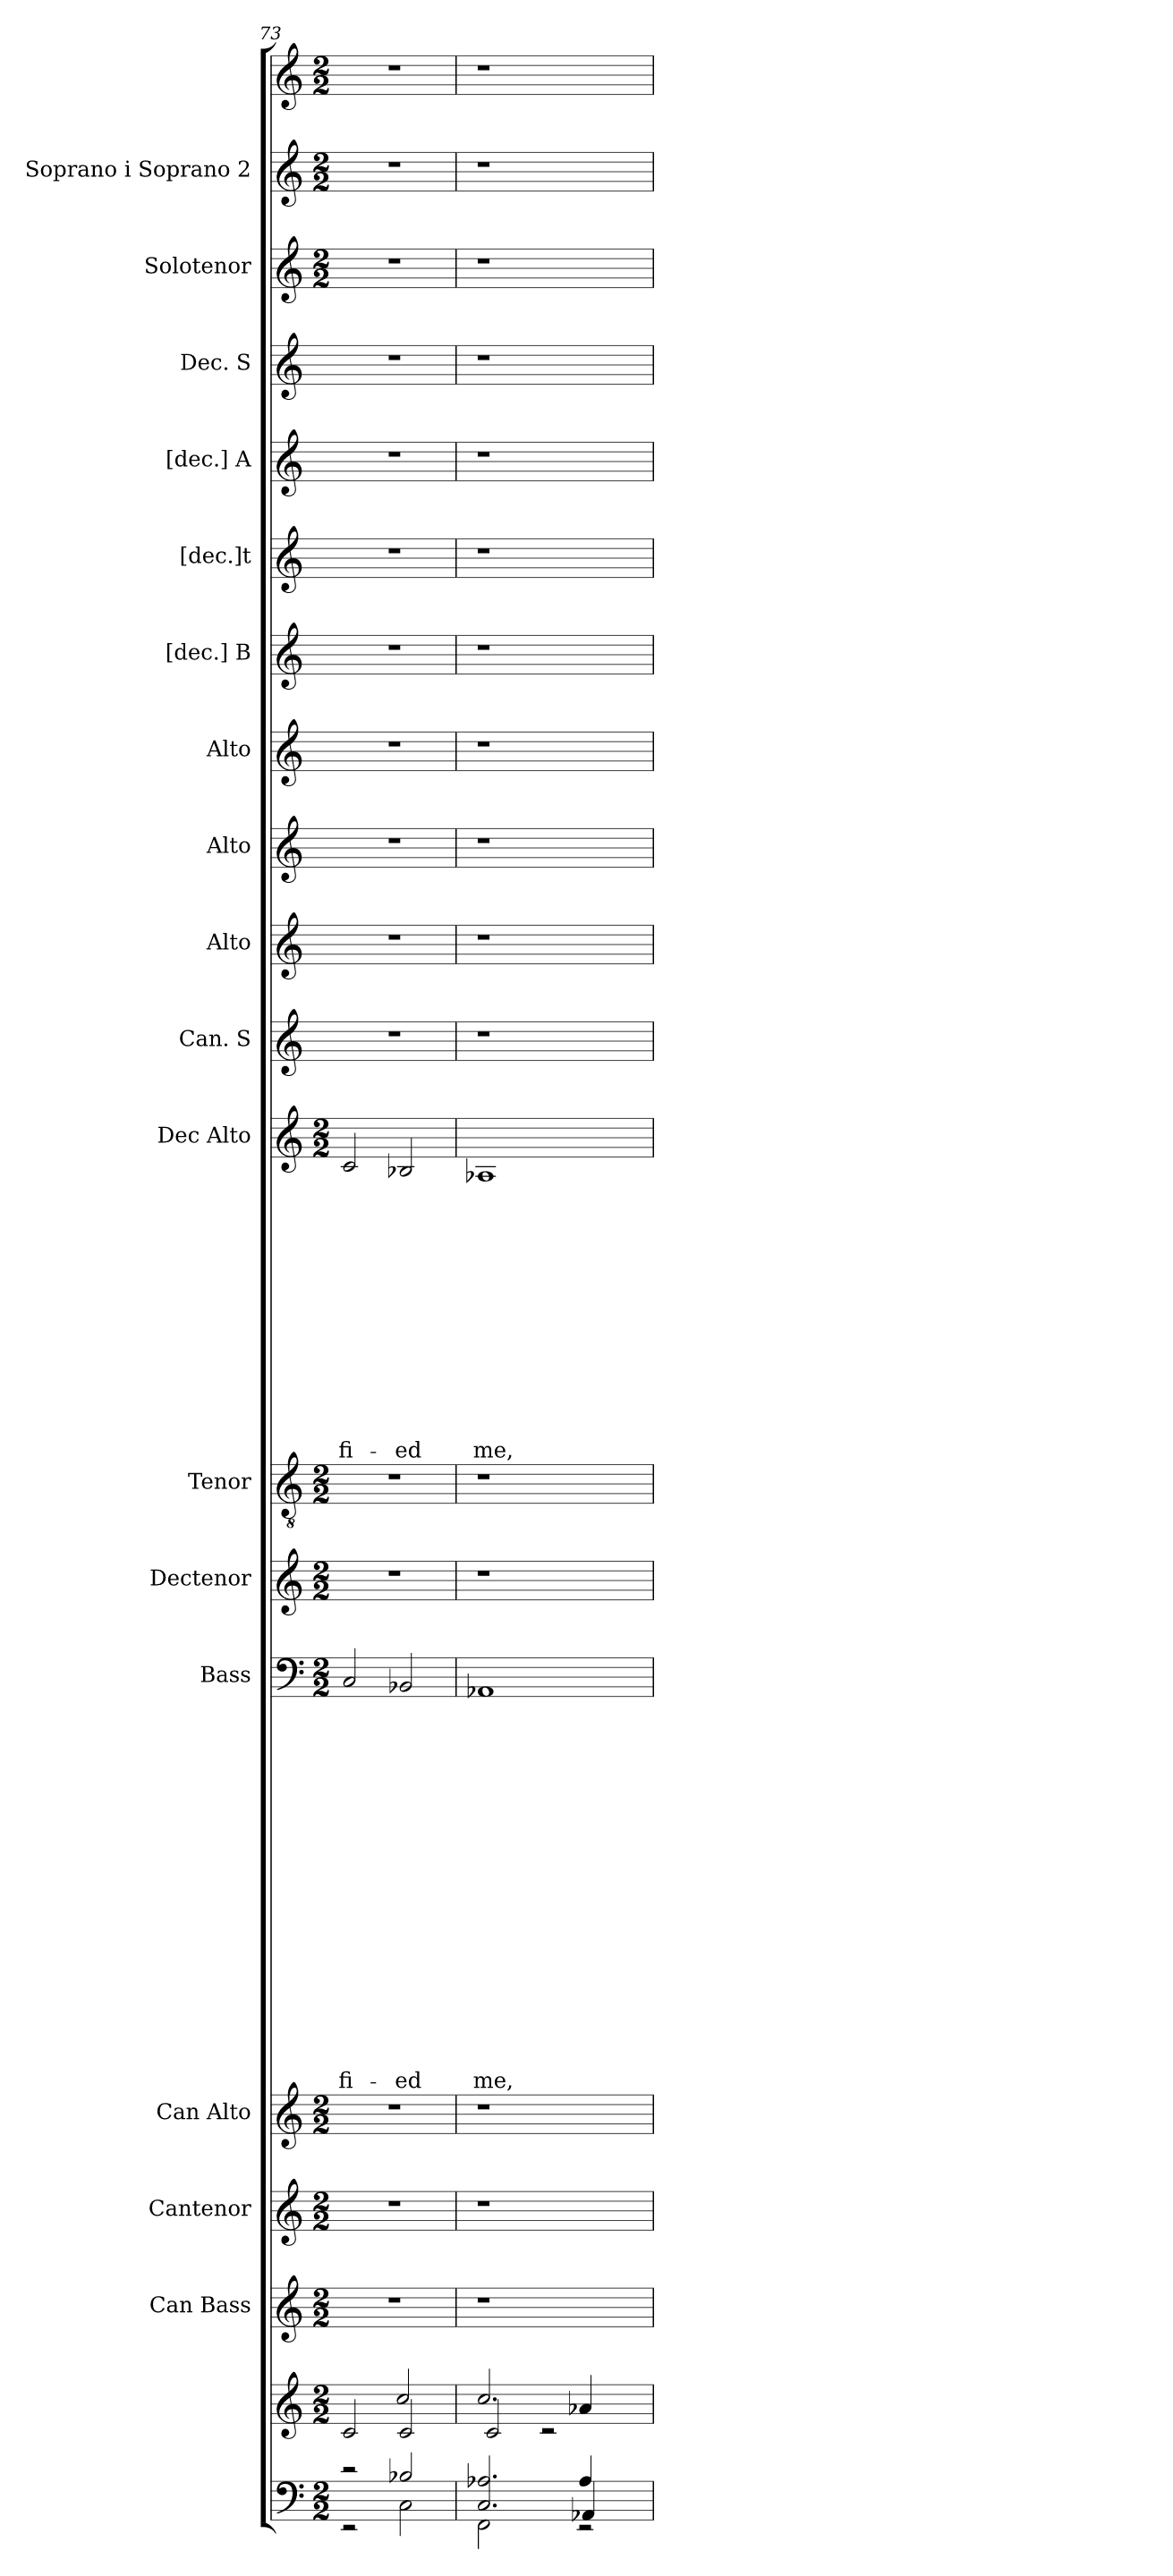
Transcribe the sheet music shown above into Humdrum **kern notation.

**kern	**kern	**kern	**kern	**kern	**kern	**text	**text	**text	**text	**text	**text	**text	**text	**text	**text	**text	**text	**text	**text	**text	**text	**text	**text	**kern	**kern	**kern	**text	**text	**text	**text	**text	**text	**text	**text	**text	**text	**text	**text	**text	**kern	**kern	**kern	**kern	**kern	**kern	**kern	**kern	**kern	**kern	**kern
*part19	*part18	*part17	*part16	*part15	*part14	*part14	*part14	*part14	*part14	*part14	*part14	*part14	*part14	*part14	*part14	*part14	*part14	*part14	*part14	*part14	*part14	*part14	*part14	*part13	*part12	*part11	*part11	*part11	*part11	*part11	*part11	*part11	*part11	*part11	*part11	*part11	*part11	*part11	*part11	*part10	*part9	*part8	*part7	*part6	*part5	*part4	*part3	*part2	*part1	*part1
*staff20	*staff19	*staff18	*staff17	*staff16	*staff15	*staff15	*staff15	*staff15	*staff15	*staff15	*staff15	*staff15	*staff15	*staff15	*staff15	*staff15	*staff15	*staff15	*staff15	*staff15	*staff15	*staff15	*staff15	*staff14	*staff13	*staff12	*staff12	*staff12	*staff12	*staff12	*staff12	*staff12	*staff12	*staff12	*staff12	*staff12	*staff12	*staff12	*staff12	*staff11	*staff10	*staff9	*staff8	*staff7	*staff6	*staff5	*staff4	*staff3	*staff2	*staff1
*	*	*I"Can Bass	*I"Cantenor	*I"Can Alto	*I"Bass	*	*	*	*	*	*	*	*	*	*	*	*	*	*	*	*	*	*	*I"Dectenor	*I"Tenor	*I"Dec Alto	*	*	*	*	*	*	*	*	*	*	*	*	*	*I"Can. S	*I"Alto	*I"Alto	*I"Alto	*I"[dec.] B	*I"[dec.]t	*I"[dec.] A	*I"Dec. S	*I"Solotenor	*I"Soprano i Soprano 2	*
*	*	*	*	*I'Can Alto	*I'Bass	*	*	*	*	*	*	*	*	*	*	*	*	*	*	*	*	*	*	*I'Dectenor	*	*I'Dec Alto	*	*	*	*	*	*	*	*	*	*	*	*	*	*	*	*	*	*	*	*	*	*	*I'Si	*
*clefF4	*clefG2	*clefG2	*clefG2	*clefG2	*clefF4	*	*	*	*	*	*	*	*	*	*	*	*	*	*	*	*	*	*	*clefG2	*clefGv2	*clefG2	*	*	*	*	*	*	*	*	*	*	*	*	*	*clefG2	*clefG2	*clefG2	*clefG2	*clefG2	*clefG2	*clefG2	*clefG2	*clefG2	*clefG2	*clefG2
*k[]	*k[]	*k[]	*k[]	*k[]	*k[]	*	*	*	*	*	*	*	*	*	*	*	*	*	*	*	*	*	*	*k[]	*k[]	*k[]	*	*	*	*	*	*	*	*	*	*	*	*	*	*k[]	*k[]	*k[]	*k[]	*k[]	*k[]	*k[]	*k[]	*k[]	*k[]	*k[]
*C:	*C:	*C:	*C:	*C:	*C:	*	*	*	*	*	*	*	*	*	*	*	*	*	*	*	*	*	*	*C:	*C:	*C:	*	*	*	*	*	*	*	*	*	*	*	*	*	*C:	*C:	*C:	*C:	*C:	*C:	*C:	*C:	*C:	*C:	*C:
*M2/2	*M2/2	*M2/2	*M2/2	*M2/2	*M2/2	*	*	*	*	*	*	*	*	*	*	*	*	*	*	*	*	*	*	*M2/2	*M2/2	*M2/2	*	*	*	*	*	*	*	*	*	*	*	*	*	*	*	*	*	*	*	*	*	*M2/2	*M2/2	*M2/2
=73	=73	=73	=73	=73	=73	=73	=73	=73	=73	=73	=73	=73	=73	=73	=73	=73	=73	=73	=73	=73	=73	=73	=73	=73	=73	=73	=73	=73	=73	=73	=73	=73	=73	=73	=73	=73	=73	=73	=73	=73	=73	=73	=73	=73	=73	=73	=73	=73	=73	=73
*^	*^	*	*	*	*	*	*	*	*	*	*	*	*	*	*	*	*	*	*	*	*	*	*	*	*	*	*	*	*	*	*	*	*	*	*	*	*	*	*	*	*	*	*	*	*	*	*	*	*	*
!	!	!	!	!	!	!	!	!	!	!	!	!	!	!	!	!	!	!	!	!	!	!	!	!	!LO:LY:b	!	!	!	!	!	!	!	!	!	!	!	!	!	!	!	!LO:LY:b	!	!	!	!	!	!	!	!	!	!	!
2rc	2rEE	2c/	2ryy	1r	1r	1r	2C/	.	.	.	.	.	.	.	.	.	.	.	.	.	.	.	.	.	-fi-	1r	1r	2c/	.	.	.	.	.	.	.	.	.	.	.	.	-fi-	1r	1r	1r	1r	1r	1r	1r	1r	1r	1r	1r
!	!	!	!	!	!	!	!	!	!	!	!	!	!	!	!	!	!	!	!	!	!	!	!	!	!LO:LY:b	!	!	!	!	!	!	!	!	!	!	!	!	!	!	!	!LO:LY:b	!	!	!	!	!	!	!	!	!	!	!
2B-X/	2C\	2c/	2cc/	.	.	.	2BB-X/	.	.	.	.	.	.	.	.	.	.	.	.	.	.	.	.	.	-ed	.	.	2B-X/	.	.	.	.	.	.	.	.	.	.	.	.	-ed	.	.	.	.	.	.	.	.	.	.	.
=74	=74	=74	=74	=74	=74	=74	=74	=74	=74	=74	=74	=74	=74	=74	=74	=74	=74	=74	=74	=74	=74	=74	=74	=74	=74	=74	=74	=74	=74	=74	=74	=74	=74	=74	=74	=74	=74	=74	=74	=74	=74	=74	=74	=74	=74	=74	=74	=74	=74	=74	=74	=74
*^	*^	*	*^	*	*	*	*	*	*	*	*	*	*	*	*	*	*	*	*	*	*	*	*	*	*	*	*	*	*	*	*	*	*	*	*	*	*	*	*	*	*	*	*	*	*	*	*	*	*	*	*	*
!	!	!	!	!	!	!	!	!	!	!	!	!	!	!	!	!	!	!	!	!	!	!	!	!	!	!	!	!LO:LY:b	!	!	!	!	!	!	!	!	!	!	!	!	!	!	!	!LO:LY:b	!	!	!	!	!	!	!	!	!	!	!
2FF\	2.C/ 2.A-X/	2.ryy	2.ryy	2.cc/	2c/	4...ryy	1r	1r	1r	1AA-X	.	.	.	.	.	.	.	.	.	.	.	.	.	.	.	.	.	me,	1r	1r	1A-X	.	.	.	.	.	.	.	.	.	.	.	.	me,	1r	1r	1r	1r	1r	1r	1r	1r	1r	1r	1r
.	.	.	.	.	.	32ryy	.	.	.	.	.	.	.	.	.	.	.	.	.	.	.	.	.	.	.	.	.	.	.	.	.	.	.	.	.	.	.	.	.	.	.	.	.	.	.	.	.	.	.	.	.	.	.	.	.
2.ryy	.	.	.	.	2rc	4ryy	.	.	.	.	.	.	.	.	.	.	.	.	.	.	.	.	.	.	.	.	.	.	.	.	.	.	.	.	.	.	.	.	.	.	.	.	.	.	.	.	.	.	.	.	.	.	.	.	.
.	2rEE	4A-/	4AA-X/	4a-X/	.	2ryy	.	.	.	.	.	.	.	.	.	.	.	.	.	.	.	.	.	.	.	.	.	.	.	.	.	.	.	.	.	.	.	.	.	.	.	.	.	.	.	.	.	.	.	.	.	.	.	.	.
.	.	4ryy	4ryy	4ryy	4ryy	.	4ryy	4ryy	4ryy	4ryy	.	.	.	.	.	.	.	.	.	.	.	.	.	.	.	.	.	.	4ryy	4ryy	4ryy	.	.	.	.	.	.	.	.	.	.	.	.	.	4ryy	4ryy	4ryy	4ryy	4ryy	4ryy	4ryy	4ryy	4ryy	4ryy	4ryy
*v	*v	*v	*v	*	*	*	*	*	*	*	*	*	*	*	*	*	*	*	*	*	*	*	*	*	*	*	*	*	*	*	*	*	*	*	*	*	*	*	*	*	*	*	*	*	*	*	*	*	*	*	*	*	*	*	*
*	*v	*v	*v	*	*	*	*	*	*	*	*	*	*	*	*	*	*	*	*	*	*	*	*	*	*	*	*	*	*	*	*	*	*	*	*	*	*	*	*	*	*	*	*	*	*	*	*	*	*	*	*	*
=	=	=	=	=	=	=	=	=	=	=	=	=	=	=	=	=	=	=	=	=	=	=	=	=	=	=	=	=	=	=	=	=	=	=	=	=	=	=	=	=	=	=	=	=	=	=	=	=	=	=
*-	*-	*-	*-	*-	*-	*-	*-	*-	*-	*-	*-	*-	*-	*-	*-	*-	*-	*-	*-	*-	*-	*-	*-	*-	*-	*-	*-	*-	*-	*-	*-	*-	*-	*-	*-	*-	*-	*-	*-	*-	*-	*-	*-	*-	*-	*-	*-	*-	*-	*-
